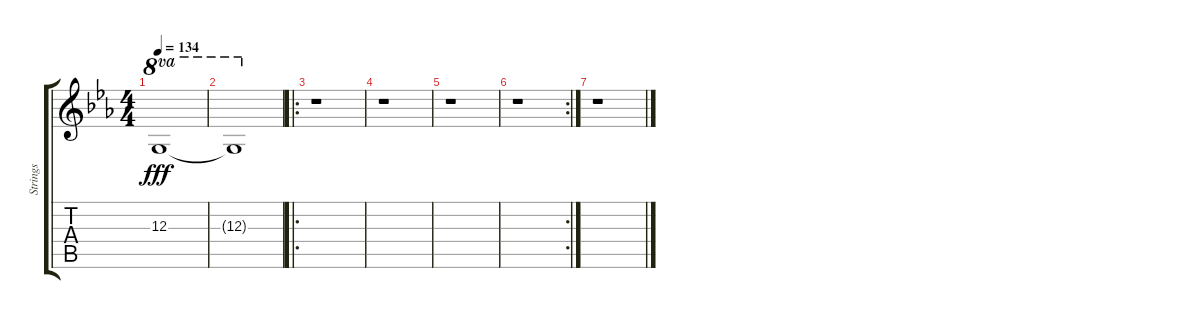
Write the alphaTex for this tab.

\track ("Strings" "Strings") {instrument synthstrings1}
\staff {score tabs}
\tuning (E4 B3 G3 D3 A2 E2) {hide}
\ts (4 4)
\tempo 134
\clef g2
\ks eb
12.3.1{ot 8va dy fff} |
12.3{t}.1{ot 8va} |
\ro
r.1 |
r.1 |
r.1 |
\rc 2
r.1 |
r.1
